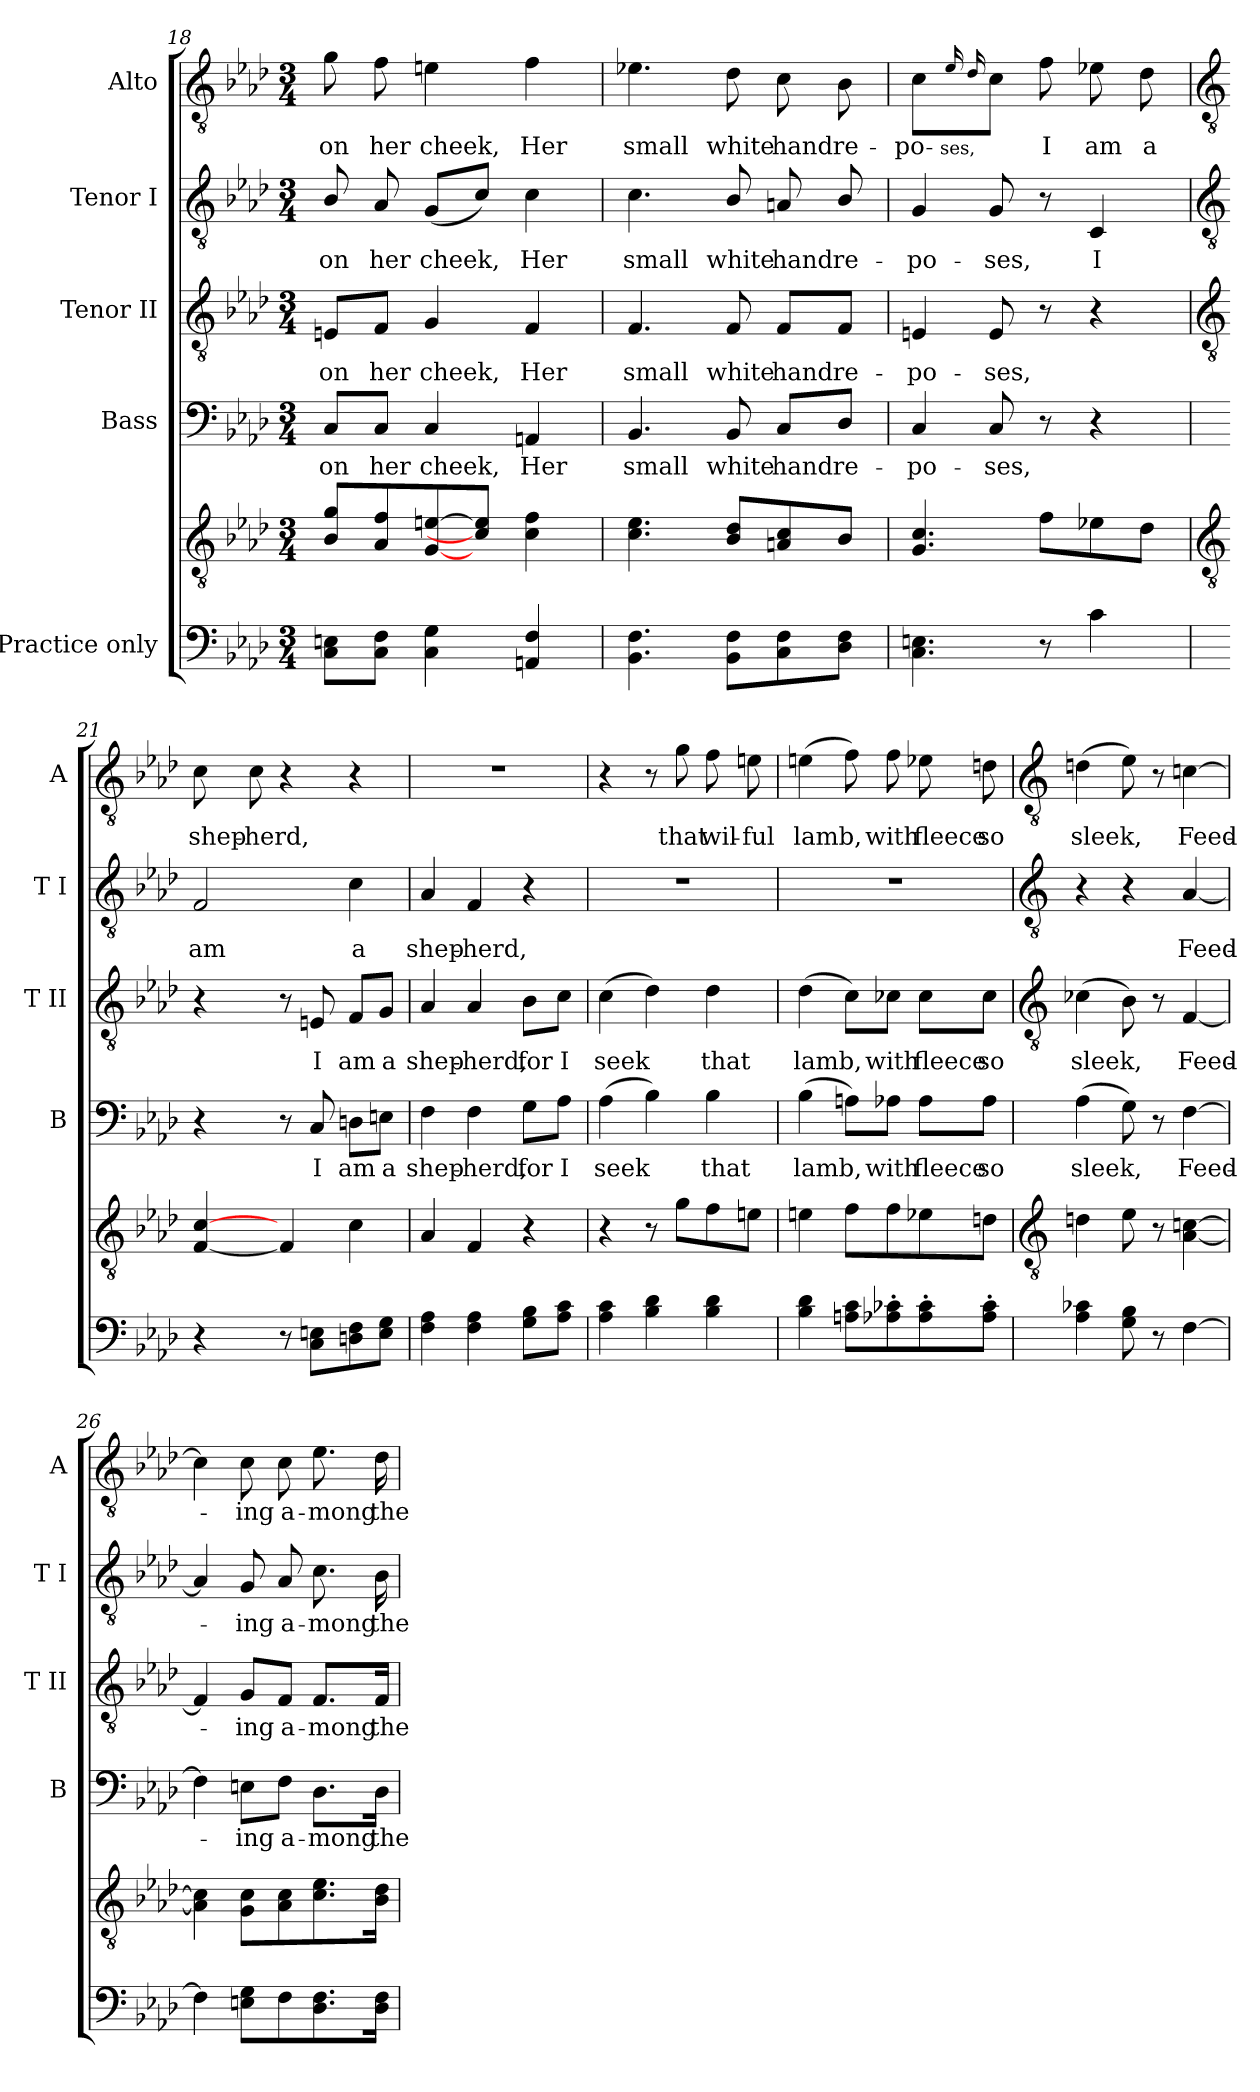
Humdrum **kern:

**kern	**kern	**kern	**text	**kern	**text	**kern	**text	**kern	**text
*part5	*part5	*part4	*part4	*part3	*part3	*part2	*part2	*part1	*part1
*staff6	*staff5	*staff4	*staff4	*staff3	*staff3	*staff2	*staff2	*staff1	*staff1
*I"Practice only	*	*I"Bass	*	*I"Tenor II	*	*I"Tenor I	*	*I"Alto	*
*	*	*I'B	*	*I'T II	*	*I'T I	*	*I'A	*
*clefF4	*clefGv2	*clefF4	*	*clefGv2	*	*clefGv2	*	*clefGv2	*
*k[b-e-a-d-]	*k[b-e-a-d-]	*k[b-e-a-d-]	*	*k[b-e-a-d-]	*	*k[b-e-a-d-]	*	*k[b-e-a-d-]	*
*A-:	*A-:	*A-:	*	*A-:	*	*A-:	*	*A-:	*
*M3/4	*M3/4	*M3/4	*	*M3/4	*	*M3/4	*	*M3/4	*
=18	=18	=18	=18	=18	=18	=18	=18	=18	=18
!	!	!	!LO:LY:b	!	!LO:LY:b	!	!LO:LY:b	!	!LO:LY:b
8C 8EnL	8B-/ 8g/L	8C/L	on	8En/L	on	8B-/	on	8g	on
!	!	!	!LO:LY:b	!	!LO:LY:b	!	!LO:LY:b	!	!LO:LY:b
8C 8FJ	8A- 8f	8C/J	her	8F/J	her	8A-	her	8f	her
!	!	!	!LO:LY:b	!	!LO:LY:b	!	!LO:LY:b	!	!LO:LY:b
4C 4G	[8G [8en	4C	cheek,	4G	cheek,	(<8GL	cheek,	4en	cheek,
.	8c] 8e]J	.	.	.	.	8cJ)	.	.	.
!	!	!	!LO:LY:b	!	!LO:LY:b	!	!LO:LY:b	!	!LO:LY:b
4AAn 4F	4c 4f	4AAn	Her	4F	Her	4c	Her	4f	Her
=19	=19	=19	=19	=19	=19	=19	=19	=19	=19
!	!	!	!LO:LY:b	!	!LO:LY:b	!	!LO:LY:b	!	!LO:LY:b
4.BB- 4.F	4.c 4.e-	4.BB-	small	4.F	small	4.c	small	4.e-X	small
!	!	!	!LO:LY:b	!	!LO:LY:b	!	!LO:LY:b	!	!LO:LY:b
8BB- 8FL	8B-/ 8d-/L	8BB-	white	8F	white	8B-/	white	8d-	white
!	!	!	!LO:LY:b	!	!LO:LY:b	!	!LO:LY:b	!	!LO:LY:b
8C 8F	8An 8c	8C/L	hand	8F/L	hand	8An	hand	8c	hand
!	!	!	!LO:LY:b	!	!LO:LY:b	!	!LO:LY:b	!	!LO:LY:b
8D- 8FJ	8B-/J	8D-/J	re-	8F/J	re-	8B-/	re-	8B-	re-
=20	=20	=20	=20	=20	=20	=20	=20	=20	=20
!	!	!	!LO:LY:b	!	!LO:LY:b	!	!LO:LY:b	!	!LO:LY:b
4.C 4.En	4.G 4.c	4C	-po-	4En	-po-	4G	-po-	4c	-po-
!	!	!	!	!	!	!	!	!	!LO:LY:b
.	.	.	.	.	.	.	.	16qqe-/LL	-ses,
.	.	.	.	.	.	.	.	16qqd-/	.
!	!	!	!LO:LY:b	!	!LO:LY:b	!	!LO:LY:b	!	!
.	.	8C	-ses,	8E	-ses,	8G	-ses,	8cJ	.
!	!	!	!	!	!	!	!	!	!LO:LY:b
8r	8fL	8r	.	8r	.	8r	.	8f	I
!	!	!	!	!	!	!	!LO:LY:b	!	!LO:LY:b
4c	8e-X	4r	.	4r	.	4C	I	8e-X	am
!	!	!	!	!	!	!	!	!	!LO:LY:b
.	8d-J	.	.	.	.	.	.	8d-	a
!!LO:LB:g=z
=21	=21	=21	=21	=21	=21	=21	=21	=21	=21
*	*clefGv2	*	*	*clefGv2	*	*clefGv2	*	*clefGv2	*
!	!	!	!	!	!	!	!LO:LY:b	!	!LO:LY:b
4r	[4F [4c	4r	.	4r	.	2F	am	8c	shep-
!	!	!	!	!	!	!	!	!	!LO:LY:b
.	.	.	.	.	.	.	.	8c	-herd,
8r	4F]	8r	.	8r	.	.	.	4r	.
!	!	!	!LO:LY:b	!	!LO:LY:b	!	!	!	!
8C 8EnL	.	8C	I	8En	I	.	.	.	.
!	!	!	!LO:LY:b	!	!LO:LY:b	!	!LO:LY:b	!	!
8Dn 8F	4c	8Dn\L	am	8F/L	am	4c	a	4r	.
!	!	!	!LO:LY:b	!	!LO:LY:b	!	!	!	!
8E 8GJ	.	8En\J	a	8G/J	a	.	.	.	.
=22	=22	=22	=22	=22	=22	=22	=22	=22	=22
!	!	!	!LO:LY:b	!	!LO:LY:b	!	!LO:LY:b	!LO:N:vis=1	!
4F 4A-	4A-	4F	shep-	4A-	shep-	4A-	shep-	2.r	.
!	!	!	!LO:LY:b	!	!LO:LY:b	!	!LO:LY:b	!	!
4F 4A-	4F	4F	-herd,	4A-	-herd,	4F	-herd,	.	.
!	!	!	!LO:LY:b	!	!LO:LY:b	!	!	!	!
8G 8B-L	4r	8G\L	for	8B-\L	for	4r	.	.	.
!	!	!	!LO:LY:b	!	!LO:LY:b	!	!	!	!
8A- 8cJ	.	8A-\J	I	8c\J	I	.	.	.	.
=23	=23	=23	=23	=23	=23	=23	=23	=23	=23
!	!	!	!LO:LY:b	!	!LO:LY:b	!LO:N:vis=1	!	!	!
4A- 4c	4r	(>4A-	seek	(>4c	seek	2.r	.	4r	.
4B- 4d-	8r	4B-)	.	4d-)	.	.	.	8r	.
!	!	!	!	!	!	!	!	!	!LO:LY:b
.	8gL	.	.	.	.	.	.	8g	that
!	!	!	!LO:LY:b	!	!LO:LY:b	!	!	!	!LO:LY:b
4B- 4d-	8f	4B-	that	4d-	that	.	.	8f	wil-
!	!	!	!	!	!	!	!	!	!LO:LY:b
.	8enJ	.	.	.	.	.	.	8en	-ful
=24	=24	=24	=24	=24	=24	=24	=24	=24	=24
!	!	!	!LO:LY:b	!	!LO:LY:b	!LO:N:vis=1	!	!	!LO:LY:b
4B- 4d-	4en	(>4B-	lamb,	(>4d-	lamb,	2.r	.	(>4en	lamb,
8An 8cL	8fL	8An\L)	.	8c\L)	.	.	.	8f)	.
!	!	!	!LO:LY:b	!	!LO:LY:b	!	!	!	!LO:LY:b
8A-X' 8c-X'	8f	8A-X\J	with	8c-X\J	with	.	.	8f	with
!	!	!	!LO:LY:b	!	!LO:LY:b	!	!	!	!LO:LY:b
8A-' 8c-'	8e-X	8A-\L	fleece	8c-\L	fleece	.	.	8e-X	fleece
!	!	!	!LO:LY:b	!	!LO:LY:b	!	!	!	!LO:LY:b
8A-' 8c-'J	8dnJ	8A-\J	so	8c-\J	so	.	.	8dn	so
!!LO:LB:g=z
=25	=25	=25	=25	=25	=25	=25	=25	=25	=25
*	*clefGv2	*	*	*clefGv2	*	*clefGv2	*	*clefGv2	*
!	!	!	!LO:LY:b	!	!LO:LY:b	!	!	!	!LO:LY:b
4A- 4c-X	4dn	(>4A-	sleek,	(>4c-X	sleek,	4r	.	(>4dn	sleek,
8G 8B-	8e-	8G)	.	8B-)	.	4r	.	8e-)	.
8r	8r	8r	.	8r	.	.	.	8r	.
!	!	!	!LO:LY:b	!	!LO:LY:b	!	!LO:LY:b	!	!LO:LY:b
[4F	[4A- [4cn	[4F	Feed-	[4F	Feed-	[4A-	Feed-	[4cn	Feed-
=26	=26	=26	=26	=26	=26	=26	=26	=26	=26
4F]	4A-] 4c]	4F]	.	4F]	.	4A-]	.	4c]	.
!	!	!	!LO:LY:b	!	!LO:LY:b	!	!LO:LY:b	!	!LO:LY:b
8En 8GL	8G 8cL	8En\L	ing	8G/L	ing	8G	ing	8c	ing
!	!	!	!LO:LY:b	!	!LO:LY:b	!	!LO:LY:b	!	!LO:LY:b
8F	8A- 8c	8F\J	a-	8F/J	a-	8A-	a-	8c	a-
!	!	!	!LO:LY:b	!	!LO:LY:b	!	!LO:LY:b	!	!LO:LY:b
8.D- 8.F	8.c 8.e-	8.D-\L	-mong	8.F/L	-mong	8.c	-mong	8.e-	-mong
!	!	!	!LO:LY:b	!	!LO:LY:b	!	!LO:LY:b	!	!LO:LY:b
16D- 16FJ	16B- 16d-J	16D-\Jk	the	16F/Jk	the	16B-	the	16d-	the
=	=	=	=	=	=	=	=	=	=
*-	*-	*-	*-	*-	*-	*-	*-	*-	*-
